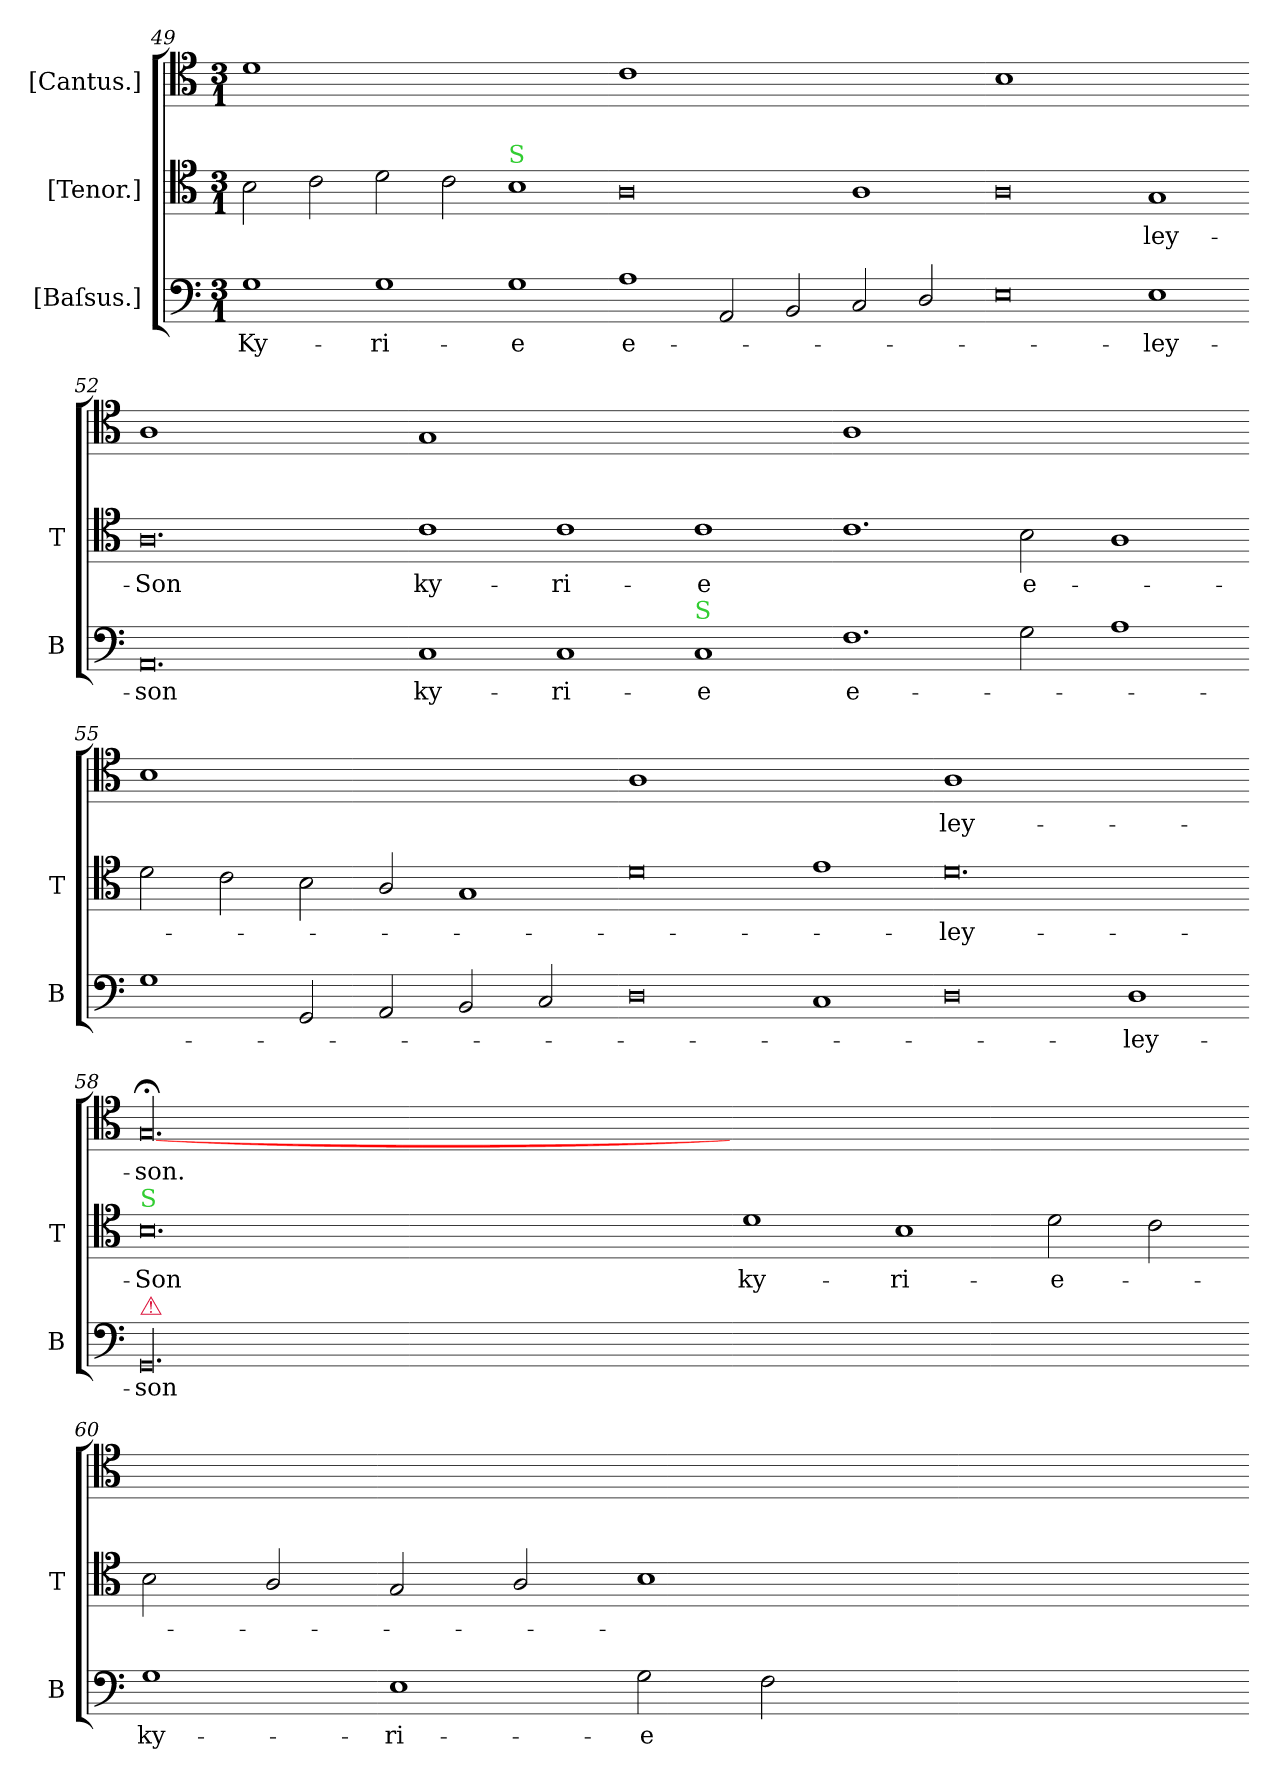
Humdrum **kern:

**kern	**text	**kern	**text	**kern	**text
*part3	*part3	*part2	*part2	*part1	*part1
*staff3	*staff3	*staff2	*staff2	*staff1	*staff1
*I"[Baſsus.]	*	*I"[Tenor.]	*	*I"[Cantus.]	*
*I'B	*	*I'T	*	*	*
*clefF4	*	*clefC4	*	*clefC4	*
*k[]	*	*k[]	*	*k[]	*
*M3/1	*	*M3/1	*	*M3/1	*
=49	=49	=49	=49	=49	=49
!	!	!	!	!LO:N:vis=1	!
1G\	Ky-	2B\	.	0.d\	.
.	.	2c\	.	.	.
1G\	-ri-	2d\	.	.	.
.	.	2c\	.	.	.
!	!	!LO:TX:a:color=limegreen:t=S	!	!	!
1G\	-e	1B\	.	.	.
=50-	=50-	=50-	=50-	=50-	=50-
!	!	!	!	!LO:N:vis=1	!
1A\	e-	0A\	.	0.c\	.
2AA/	.	.	.	.	.
2BB/	.	.	.	.	.
2C/	.	1A\	.	.	.
2D/	.	.	.	.	.
=51-	=51-	=51-	=51-	=51-	=51-
!	!	!	!	!LO:N:vis=1	!
0E\	.	0A\	.	0.B\	.
1E\	-ley-	1G/	-ley-	.	.
=52-	=52-	=52-	=52-	=52-	=52-
!	!	!	!	!LO:N:vis=1	!
0.AA/	-son	0.A\	-Son	0.A\	.
=53-	=53-	=53-	=53-	=53-	=53-
!	!	!	!	!LO:N:vis=1	!
1C/	ky-	1c\	ky-	0.G/	.
1C/	-ri-	1c\	-ri-	.	.
!LO:TX:a:color=limegreen:t=S	!	!	!	!	!
1C/	-e	1c\	-e	.	.
=54-	=54-	=54-	=54-	=54-	=54-
!	!	!	!	!LO:N:vis=1	!
1.F\	e-	1.c\	.	0.A\	.
2G\	.	2B\	e-	.	.
1A\	.	1A\	.	.	.
=55-	=55-	=55-	=55-	=55-	=55-
!	!	!	!	!LO:N:vis=1	!
1G\	.	2d\	.	0.B\	.
.	.	2c\	.	.	.
2GG/	.	2B\	.	.	.
2AA/	.	2A/	.	.	.
2BB/	.	1G/	.	.	.
2C/	.	.	.	.	.
=56-	=56-	=56-	=56-	=56-	=56-
!	!	!	!	!LO:N:vis=1	!
0D\	.	0d\	.	0.A\	.
1C/	.	1e\	.	.	.
=57-	=57-	=57-	=57-	=57-	=57-
!	!	!	!	!LO:N:vis=1	!
0D\	.	0.d\	-ley-	0.A\	-ley-
1D\	-ley-	.	.	.	.
=58-	=58-	=58-	=58-	=58-	=58-
!	!	!LO:TX:a:color=limegreen:t=S	!	!	!
!LO:TX:a:color=crimson:t=⚠	!	!	!	!	!
00.GG/	-son	0.B\	-Son	[y00.G;</	-son.
.	.	0.ryy	.	.	.
=59-	=59-	=59-	=59-	=59-	=59-
0.ryy	.	1d\	ky-	0.ryy	.
.	.	1B\	-ri-	.	.
.	.	2d\	-e-	.	.
.	.	2c\	.	.	.
=60-	=60-	=60-	=60-	=60-	=60-
1G\	ky-	2B\	.	00.G/yy_y	.
.	.	2A/	.	.	.
1E\	-ri-	2G/	.	.	.
.	.	2A/	.	.	.
2G\	-e	1B\	.	.	.
2F\	.	.	.	.	.
0.ryy	.	0.ryy	.	.	.
=-	=-	=-	=-	=-	=-
*-	*-	*-	*-	*-	*-
